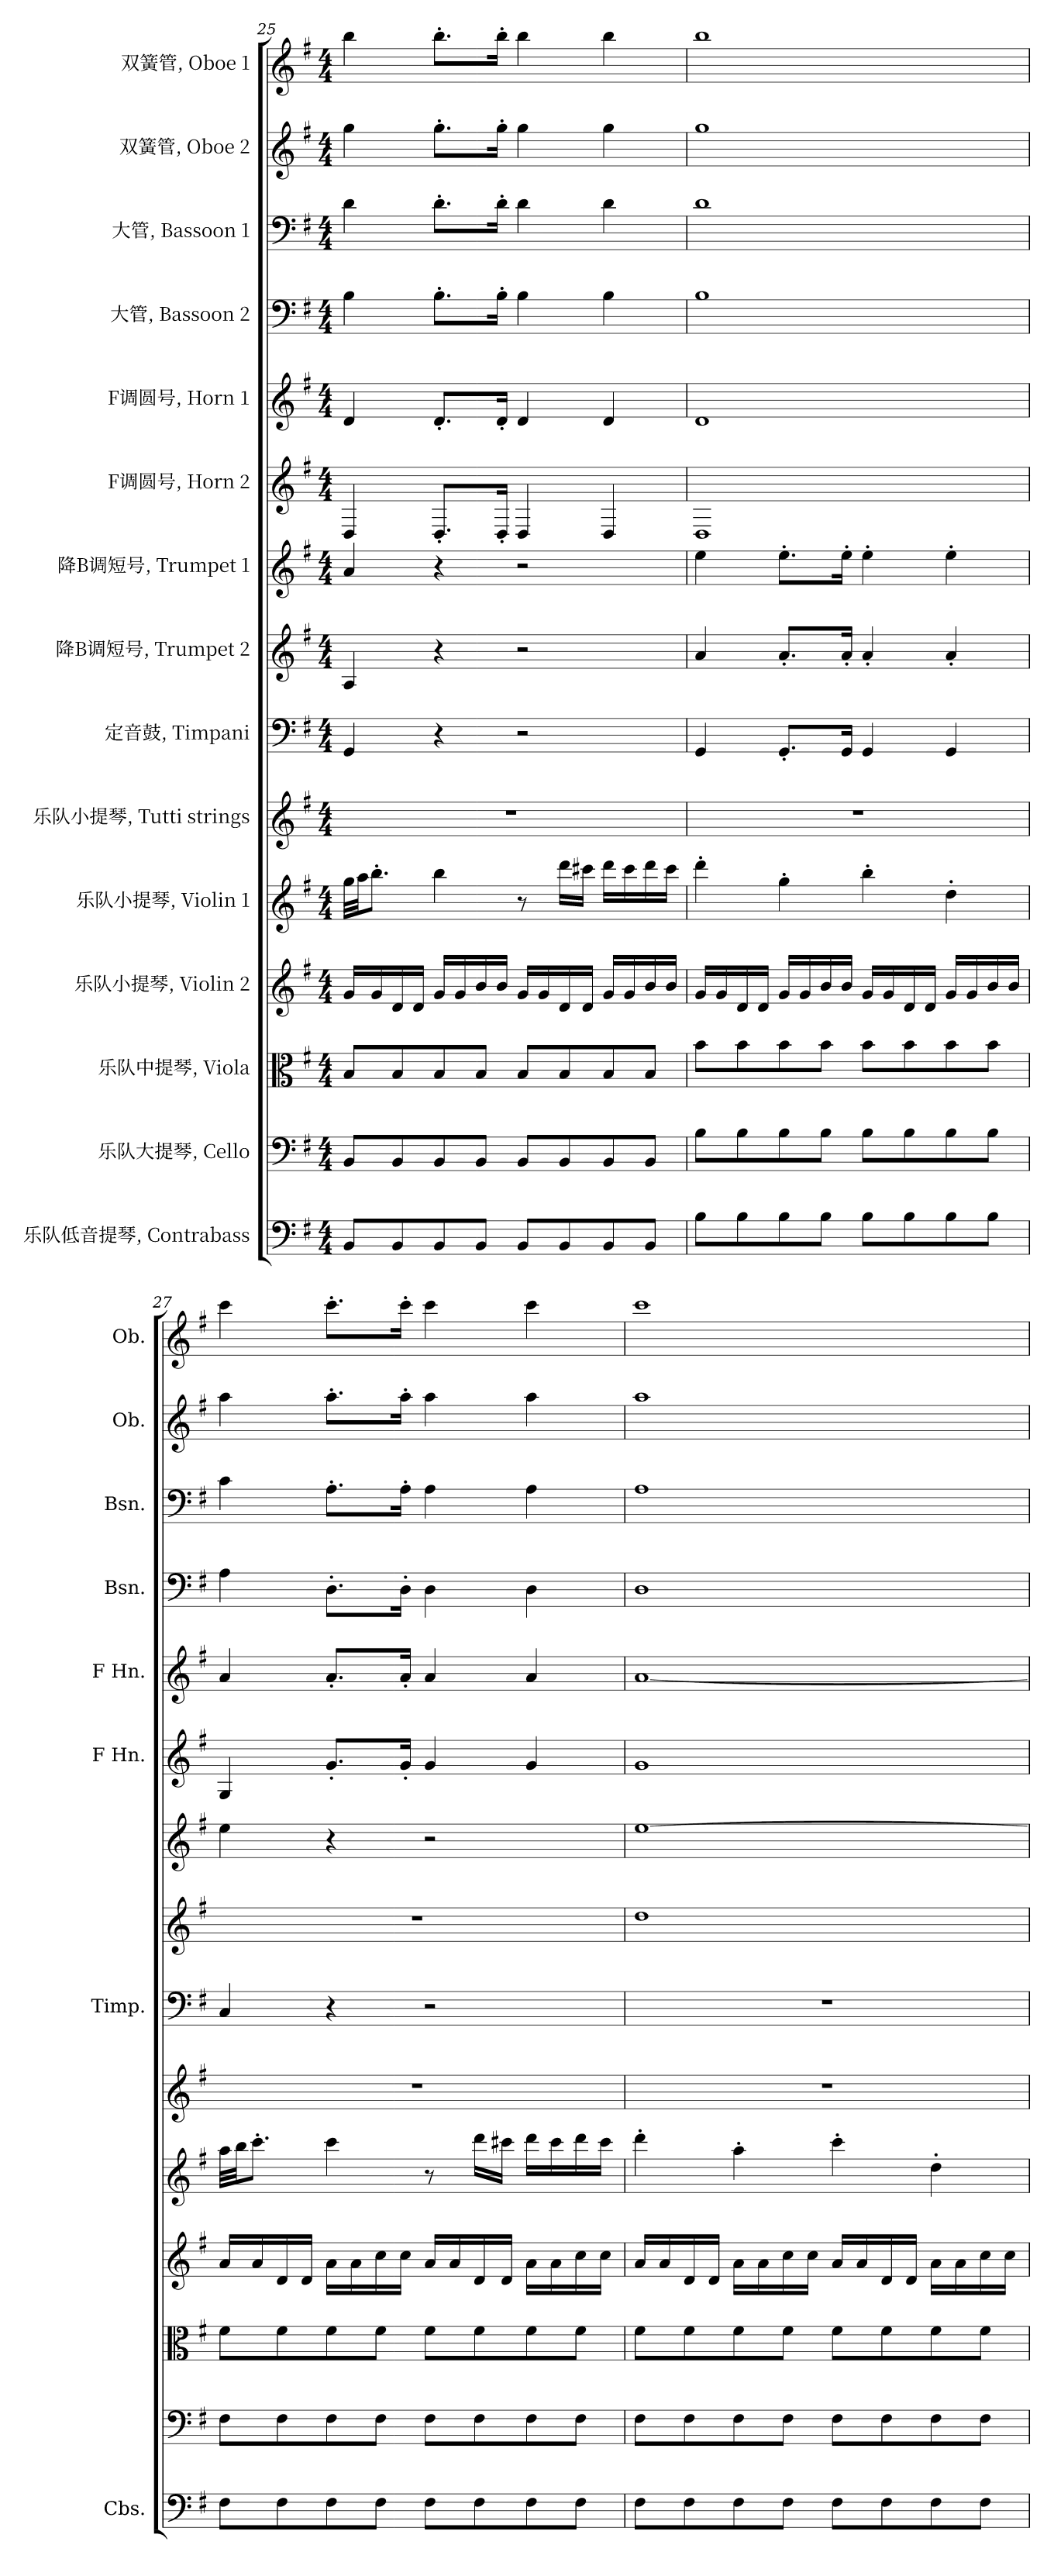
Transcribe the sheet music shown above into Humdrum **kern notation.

**kern	**kern	**kern	**kern	**kern	**kern	**kern	**kern	**kern	**kern	**kern	**kern	**kern	**kern	**kern
*part15	*part14	*part13	*part12	*part11	*part10	*part9	*part8	*part7	*part6	*part5	*part4	*part3	*part2	*part1
*staff15	*staff14	*staff13	*staff12	*staff11	*staff10	*staff9	*staff8	*staff7	*staff6	*staff5	*staff4	*staff3	*staff2	*staff1
*I"乐队低音提琴, Contrabass	*I"乐队大提琴, Cello	*I"乐队中提琴, Viola	*I"乐队小提琴, Violin 2	*I"乐队小提琴, Violin 1	*I"乐队小提琴, Tutti strings	*I"定音鼓, Timpani	*I"降B调短号, Trumpet 2	*I"降B调短号, Trumpet 1	*I"F调圆号, Horn 2	*I"F调圆号, Horn 1	*I"大管, Bassoon 2	*I"大管, Bassoon 1	*I"双簧管, Oboe 2	*I"双簧管, Oboe 1
*I'Cbs.	*	*	*	*	*	*I'Timp.	*	*	*I'F Hn.	*I'F Hn.	*I'Bsn.	*I'Bsn.	*I'Ob.	*I'Ob.
!!LO:PB:g=z
*clefF4	*clefF4	*clefC3	*clefG2	*clefG2	*clefG2	*clefF4	*clefG2	*clefG2	*clefG2	*clefG2	*clefF4	*clefF4	*clefG2	*clefG2
*ITrd7c12	*	*	*	*	*	*	*ITrd1c2	*ITrd1c2	*ITrd4c7	*ITrd4c7	*	*	*	*
*k[f#]	*k[f#]	*k[f#]	*k[f#]	*k[f#]	*k[f#]	*k[f#]	*k[b-]	*k[b-]	*k[]	*k[]	*k[f#]	*k[f#]	*k[f#]	*k[f#]
*M4/4	*M4/4	*M4/4	*M4/4	*M4/4	*M4/4	*M4/4	*M4/4	*M4/4	*M4/4	*M4/4	*M4/4	*M4/4	*M4/4	*M4/4
*MM148	*MM148	*MM148	*MM148	*MM148	*MM148	*MM148	*MM148	*MM148	*MM148	*MM148	*MM148	*MM148	*MM148	*MM148
=25	=25	=25	=25	=25	=25	=25	=25	=25	=25	=25	=25	=25	=25	=25
8BBB/L	8BB/L	8B/L	16g/LL	32gg\LLL	1r	4GG/	4G/	4g/	4GG/	4G/	4B\	4d\	4gg\	4bb\
.	.	.	.	32aa\JJ	.	.	.	.	.	.	.	.	.	.
.	.	.	16g/	8.bb'\J	.	.	.	.	.	.	.	.	.	.
8BBB/	8BB/	8B/	16d/	.	.	.	.	.	.	.	.	.	.	.
.	.	.	16d/JJ	.	.	.	.	.	.	.	.	.	.	.
8BBB/	8BB/	8B/	16g/LL	4bb\	.	4r	4r	4r	8.GG'/L	8.G'/L	8.B'\L	8.d'\L	8.gg'\L	8.bb'\L
.	.	.	16g/	.	.	.	.	.	.	.	.	.	.	.
8BBB/J	8BB/J	8B/J	16b/	.	.	.	.	.	.	.	.	.	.	.
.	.	.	16b/JJ	.	.	.	.	.	16GG'/Jk	16G'/Jk	16B'\Jk	16d'\Jk	16gg'\Jk	16bb'\Jk
8BBB/L	8BB/L	8B/L	16g/LL	8r	.	2r	2r	2r	4GG/	4G/	4B\	4d\	4gg\	4bb\
.	.	.	16g/	.	.	.	.	.	.	.	.	.	.	.
8BBB/	8BB/	8B/	16d/	16ddd\LL	.	.	.	.	.	.	.	.	.	.
.	.	.	16d/JJ	16ccc#X\JJ	.	.	.	.	.	.	.	.	.	.
8BBB/	8BB/	8B/	16g/LL	16ddd\LL	.	.	.	.	4GG/	4G/	4B\	4d\	4gg\	4bb\
.	.	.	16g/	16ccc#\	.	.	.	.	.	.	.	.	.	.
8BBB/J	8BB/J	8B/J	16b/	16ddd\	.	.	.	.	.	.	.	.	.	.
.	.	.	16b/JJ	16ccc#\JJ	.	.	.	.	.	.	.	.	.	.
=26	=26	=26	=26	=26	=26	=26	=26	=26	=26	=26	=26	=26	=26	=26
*	*	*	*	*	*	*	*	*	*	*	*	*	*	*MM152
8BB\L	8B\L	8b\L	16g/LL	4ddd'\	1r	4GG/	4g/	4dd\	1GG	1G	1B	1d	1gg	1bb
.	.	.	16g/	.	.	.	.	.	.	.	.	.	.	.
8BB\	8B\	8b\	16d/	.	.	.	.	.	.	.	.	.	.	.
.	.	.	16d/JJ	.	.	.	.	.	.	.	.	.	.	.
8BB\	8B\	8b\	16g/LL	4gg'\	.	8.GG'/L	8.g'/L	8.dd'\L	.	.	.	.	.	.
.	.	.	16g/	.	.	.	.	.	.	.	.	.	.	.
8BB\J	8B\J	8b\J	16b/	.	.	.	.	.	.	.	.	.	.	.
.	.	.	16b/JJ	.	.	16GG/Jk	16g'/Jk	16dd'\Jk	.	.	.	.	.	.
8BB\L	8B\L	8b\L	16g/LL	4bb'\	.	4GG/	4g'/	4dd'\	.	.	.	.	.	.
.	.	.	16g/	.	.	.	.	.	.	.	.	.	.	.
8BB\	8B\	8b\	16d/	.	.	.	.	.	.	.	.	.	.	.
.	.	.	16d/JJ	.	.	.	.	.	.	.	.	.	.	.
8BB\	8B\	8b\	16g/LL	4dd'\	.	4GG/	4g'/	4dd'\	.	.	.	.	.	.
.	.	.	16g/	.	.	.	.	.	.	.	.	.	.	.
8BB\J	8B\J	8b\J	16b/	.	.	.	.	.	.	.	.	.	.	.
.	.	.	16b/JJ	.	.	.	.	.	.	.	.	.	.	.
!!LO:PB:g=z
=27	=27	=27	=27	=27	=27	=27	=27	=27	=27	=27	=27	=27	=27	=27
*	*	*	*	*	*	*	*	*	*	*	*	*	*	*MM148
8FF#\L	8F#\L	8f#\L	16a/LL	32aa\LLL	1r	4C/	1r	4dd\	4C/	4d/	4A\	4c\	4aa\	4ccc\
.	.	.	.	32bb\JJ	.	.	.	.	.	.	.	.	.	.
.	.	.	16a/	8.ccc'\J	.	.	.	.	.	.	.	.	.	.
8FF#\	8F#\	8f#\	16d/	.	.	.	.	.	.	.	.	.	.	.
.	.	.	16d/JJ	.	.	.	.	.	.	.	.	.	.	.
8FF#\	8F#\	8f#\	16a\LL	4ccc\	.	4r	.	4r	8.c'/L	8.d'/L	8.D'\L	8.A'\L	8.aa'\L	8.ccc'\L
.	.	.	16a\	.	.	.	.	.	.	.	.	.	.	.
8FF#\J	8F#\J	8f#\J	16cc\	.	.	.	.	.	.	.	.	.	.	.
.	.	.	16cc\JJ	.	.	.	.	.	16c'/Jk	16d'/Jk	16D'\Jk	16A'\Jk	16aa'\Jk	16ccc'\Jk
8FF#\L	8F#\L	8f#\L	16a/LL	8r	.	2r	.	2r	4c/	4d/	4D\	4A\	4aa\	4ccc\
.	.	.	16a/	.	.	.	.	.	.	.	.	.	.	.
8FF#\	8F#\	8f#\	16d/	16ddd\LL	.	.	.	.	.	.	.	.	.	.
.	.	.	16d/JJ	16ccc#X\JJ	.	.	.	.	.	.	.	.	.	.
8FF#\	8F#\	8f#\	16a\LL	16ddd\LL	.	.	.	.	4c/	4d/	4D\	4A\	4aa\	4ccc\
.	.	.	16a\	16ccc#\	.	.	.	.	.	.	.	.	.	.
8FF#\J	8F#\J	8f#\J	16cc\	16ddd\	.	.	.	.	.	.	.	.	.	.
.	.	.	16cc\JJ	16ccc#\JJ	.	.	.	.	.	.	.	.	.	.
=28	=28	=28	=28	=28	=28	=28	=28	=28	=28	=28	=28	=28	=28	=28
*	*	*	*	*	*	*	*	*	*	*	*	*	*	*MM154
8FF#\L	8F#\L	8f#\L	16a/LL	4ddd'\	1r	1r	1cc	[1dd	1c	[1d	1D	1A	1aa	1ccc
.	.	.	16a/	.	.	.	.	.	.	.	.	.	.	.
8FF#\	8F#\	8f#\	16d/	.	.	.	.	.	.	.	.	.	.	.
.	.	.	16d/JJ	.	.	.	.	.	.	.	.	.	.	.
8FF#\	8F#\	8f#\	16a\LL	4aa'\	.	.	.	.	.	.	.	.	.	.
.	.	.	16a\	.	.	.	.	.	.	.	.	.	.	.
8FF#\J	8F#\J	8f#\J	16cc\	.	.	.	.	.	.	.	.	.	.	.
.	.	.	16cc\JJ	.	.	.	.	.	.	.	.	.	.	.
8FF#\L	8F#\L	8f#\L	16a/LL	4ccc'\	.	.	.	.	.	.	.	.	.	.
.	.	.	16a/	.	.	.	.	.	.	.	.	.	.	.
8FF#\	8F#\	8f#\	16d/	.	.	.	.	.	.	.	.	.	.	.
.	.	.	16d/JJ	.	.	.	.	.	.	.	.	.	.	.
8FF#\	8F#\	8f#\	16a\LL	4dd'\	.	.	.	.	.	.	.	.	.	.
.	.	.	16a\	.	.	.	.	.	.	.	.	.	.	.
8FF#\J	8F#\J	8f#\J	16cc\	.	.	.	.	.	.	.	.	.	.	.
.	.	.	16cc\JJ	.	.	.	.	.	.	.	.	.	.	.
=	=	=	=	=	=	=	=	=	=	=	=	=	=	=
*-	*-	*-	*-	*-	*-	*-	*-	*-	*-	*-	*-	*-	*-	*-
